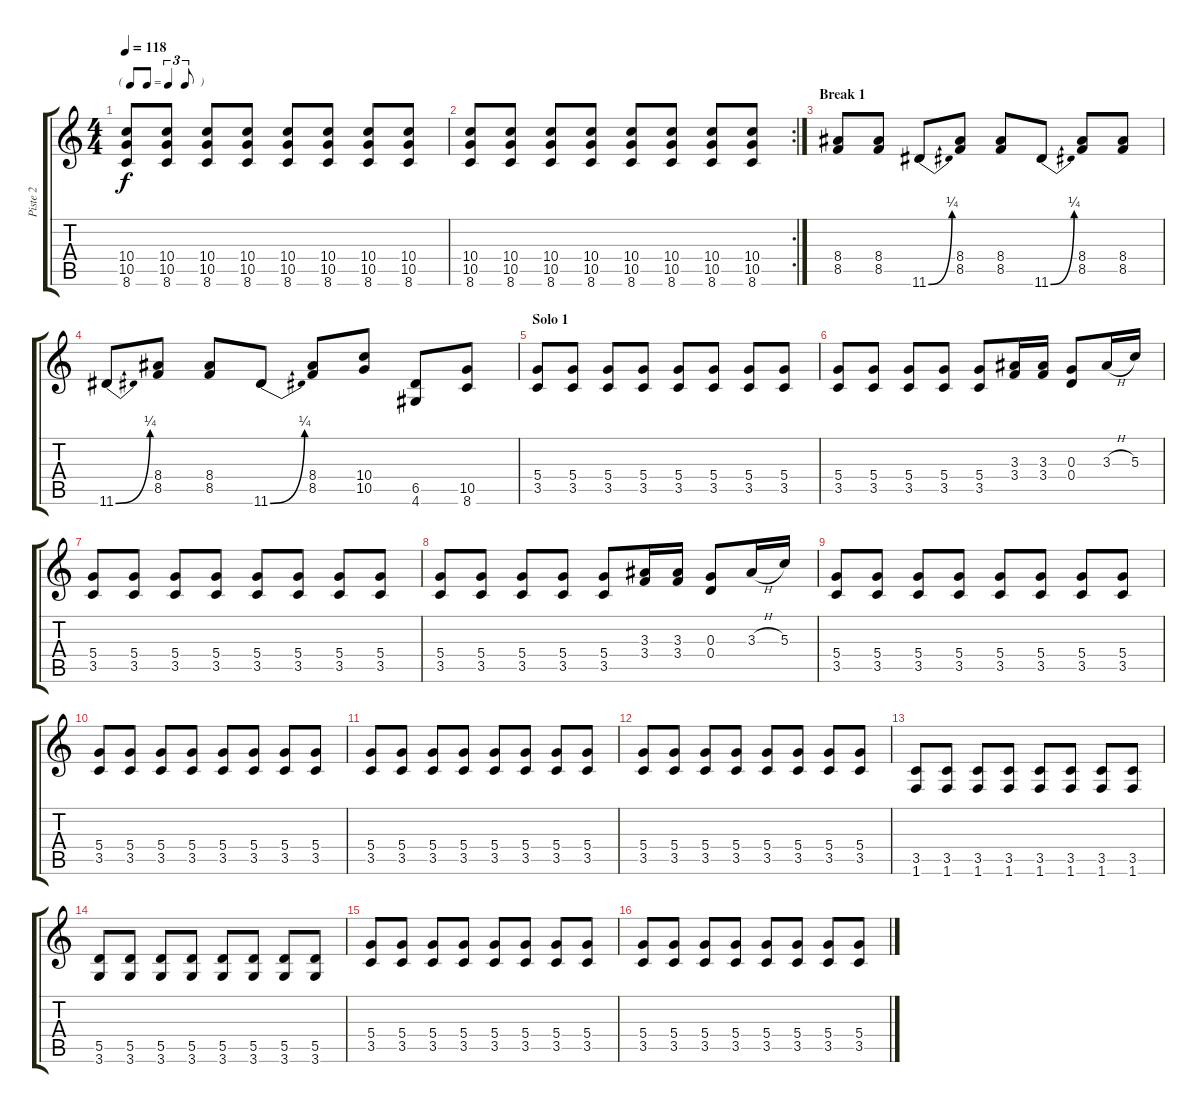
\track ("Piste 2" "Piste 2") {instrument distortionguitar}
\staff {score tabs}
\tuning (E4 B3 G3 D3 A2 E2) {hide}
\ts (4 4)
\tf triplet8th
\tempo 118
\clef g2
\ks c
(10.4 10.5 8.6).8{dy f} (10.4 10.5 8.6).8 (10.4 10.5 8.6).8 (10.4 10.5 8.6).8 (10.4 10.5 8.6).8 (10.4 10.5 8.6).8 (10.4 10.5 8.6).8 (10.4 10.5 8.6).8 |
\rc 2
(10.4 10.5 8.6).8 (10.4 10.5 8.6).8 (10.4 10.5 8.6).8 (10.4 10.5 8.6).8 (10.4 10.5 8.6).8 (10.4 10.5 8.6).8 (10.4 10.5 8.6).8 (10.4 10.5 8.6).8 |
\section ("" "Break 1")
(8.4 8.5).8 (8.4 8.5).8 11.6{be (bend 0 0 60 1)}.8 (8.4 8.5).8 (8.4 8.5).8 11.6{be (bend 0 0 60 1)}.8 (8.4 8.5).8 (8.4 8.5).8 |
11.6{be (bend 0 0 60 1)}.8 (8.4 8.5).8 (8.4 8.5).8 11.6{be (bend 0 0 60 1)}.8 (8.4 8.5).8 (10.4 10.5).8 (6.5 4.6).8 (10.5 8.6).8 |
\section ("" "Solo 1")
(5.4 3.5).8 (5.4 3.5).8 (5.4 3.5).8 (5.4 3.5).8 (5.4 3.5).8 (5.4 3.5).8 (5.4 3.5).8 (5.4 3.5).8 |
(5.4 3.5).8 (5.4 3.5).8 (5.4 3.5).8 (5.4 3.5).8 (5.4 3.5).8 (3.3 3.4).16 (3.3 3.4).16 (0.3 0.4).8 3.3{h}.16 5.3.16 |
(5.4 3.5).8 (5.4 3.5).8 (5.4 3.5).8 (5.4 3.5).8 (5.4 3.5).8 (5.4 3.5).8 (5.4 3.5).8 (5.4 3.5).8 |
(5.4 3.5).8 (5.4 3.5).8 (5.4 3.5).8 (5.4 3.5).8 (5.4 3.5).8 (3.3 3.4).16 (3.3 3.4).16 (0.3 0.4).8 3.3{h}.16 5.3.16 |
(5.4 3.5).8 (5.4 3.5).8 (5.4 3.5).8 (5.4 3.5).8 (5.4 3.5).8 (5.4 3.5).8 (5.4 3.5).8 (5.4 3.5).8 |
(5.4 3.5).8 (5.4 3.5).8 (5.4 3.5).8 (5.4 3.5).8 (5.4 3.5).8 (5.4 3.5).8 (5.4 3.5).8 (5.4 3.5).8 |
(5.4 3.5).8 (5.4 3.5).8 (5.4 3.5).8 (5.4 3.5).8 (5.4 3.5).8 (5.4 3.5).8 (5.4 3.5).8 (5.4 3.5).8 |
(5.4 3.5).8 (5.4 3.5).8 (5.4 3.5).8 (5.4 3.5).8 (5.4 3.5).8 (5.4 3.5).8 (5.4 3.5).8 (5.4 3.5).8 |
(3.5 1.6).8 (3.5 1.6).8 (3.5 1.6).8 (3.5 1.6).8 (3.5 1.6).8 (3.5 1.6).8 (3.5 1.6).8 (3.5 1.6).8 |
(5.5 3.6).8 (5.5 3.6).8 (5.5 3.6).8 (5.5 3.6).8 (5.5 3.6).8 (5.5 3.6).8 (5.5 3.6).8 (5.5 3.6).8 |
(5.4 3.5).8 (5.4 3.5).8 (5.4 3.5).8 (5.4 3.5).8 (5.4 3.5).8 (5.4 3.5).8 (5.4 3.5).8 (5.4 3.5).8 |
(5.4 3.5).8 (5.4 3.5).8 (5.4 3.5).8 (5.4 3.5).8 (5.4 3.5).8 (5.4 3.5).8 (5.4 3.5).8 (5.4 3.5).8
